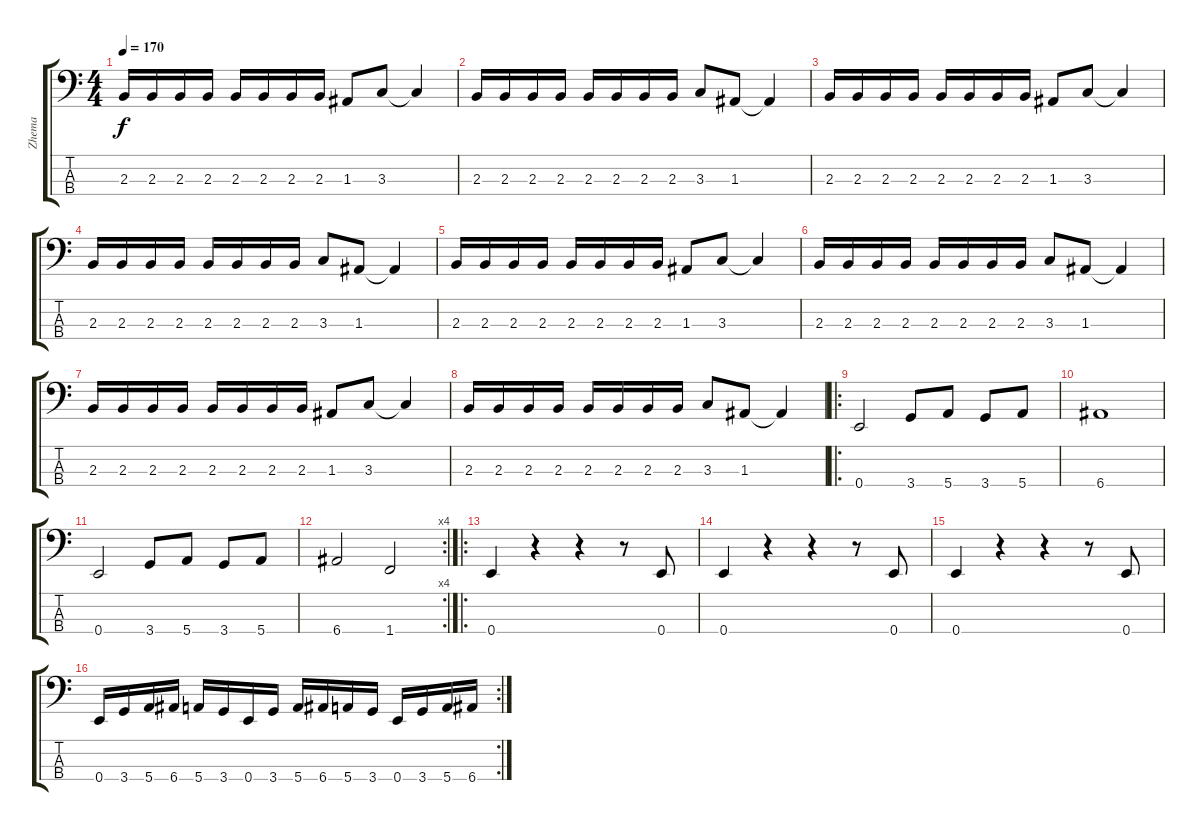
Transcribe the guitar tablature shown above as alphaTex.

\track ("Zhema" "Zhema") {instrument electricbasspick}
\staff {score tabs}
\tuning (G2 D2 A1 E1) {hide}
\ts (4 4)
\tempo 170
\clef f4
\ks c
2.3.16{dy f} 2.3.16 2.3.16 2.3.16 2.3.16 2.3.16 2.3.16 2.3.16 1.3.8 3.3.8 3.3{t}.4 |
2.3.16 2.3.16 2.3.16 2.3.16 2.3.16 2.3.16 2.3.16 2.3.16 3.3.8 1.3.8 1.3{t}.4 |
2.3.16 2.3.16 2.3.16 2.3.16 2.3.16 2.3.16 2.3.16 2.3.16 1.3.8 3.3.8 3.3{t}.4 |
2.3.16 2.3.16 2.3.16 2.3.16 2.3.16 2.3.16 2.3.16 2.3.16 3.3.8 1.3.8 1.3{t}.4 |
2.3.16 2.3.16 2.3.16 2.3.16 2.3.16 2.3.16 2.3.16 2.3.16 1.3.8 3.3.8 3.3{t}.4 |
2.3.16 2.3.16 2.3.16 2.3.16 2.3.16 2.3.16 2.3.16 2.3.16 3.3.8 1.3.8 1.3{t}.4 |
2.3.16 2.3.16 2.3.16 2.3.16 2.3.16 2.3.16 2.3.16 2.3.16 1.3.8 3.3.8 3.3{t}.4 |
2.3.16 2.3.16 2.3.16 2.3.16 2.3.16 2.3.16 2.3.16 2.3.16 3.3.8 1.3.8 1.3{t}.4 |
\ro
0.4.2 3.4.8 5.4.8 3.4.8 5.4.8 |
6.4.1 |
0.4.2 3.4.8 5.4.8 3.4.8 5.4.8 |
\rc 4
6.4.2 1.4.2 |
\ro
0.4.4 r.4 r.4 r.8 0.4.8 |
0.4.4 r.4 r.4 r.8 0.4.8 |
0.4.4 r.4 r.4 r.8 0.4.8 |
\rc 2
0.4.16 3.4.16 5.4.16 6.4.16 5.4.16 3.4.16 0.4.16 3.4.16 5.4.16 6.4.16 5.4.16 3.4.16 0.4.16 3.4.16 5.4.16 6.4.16
